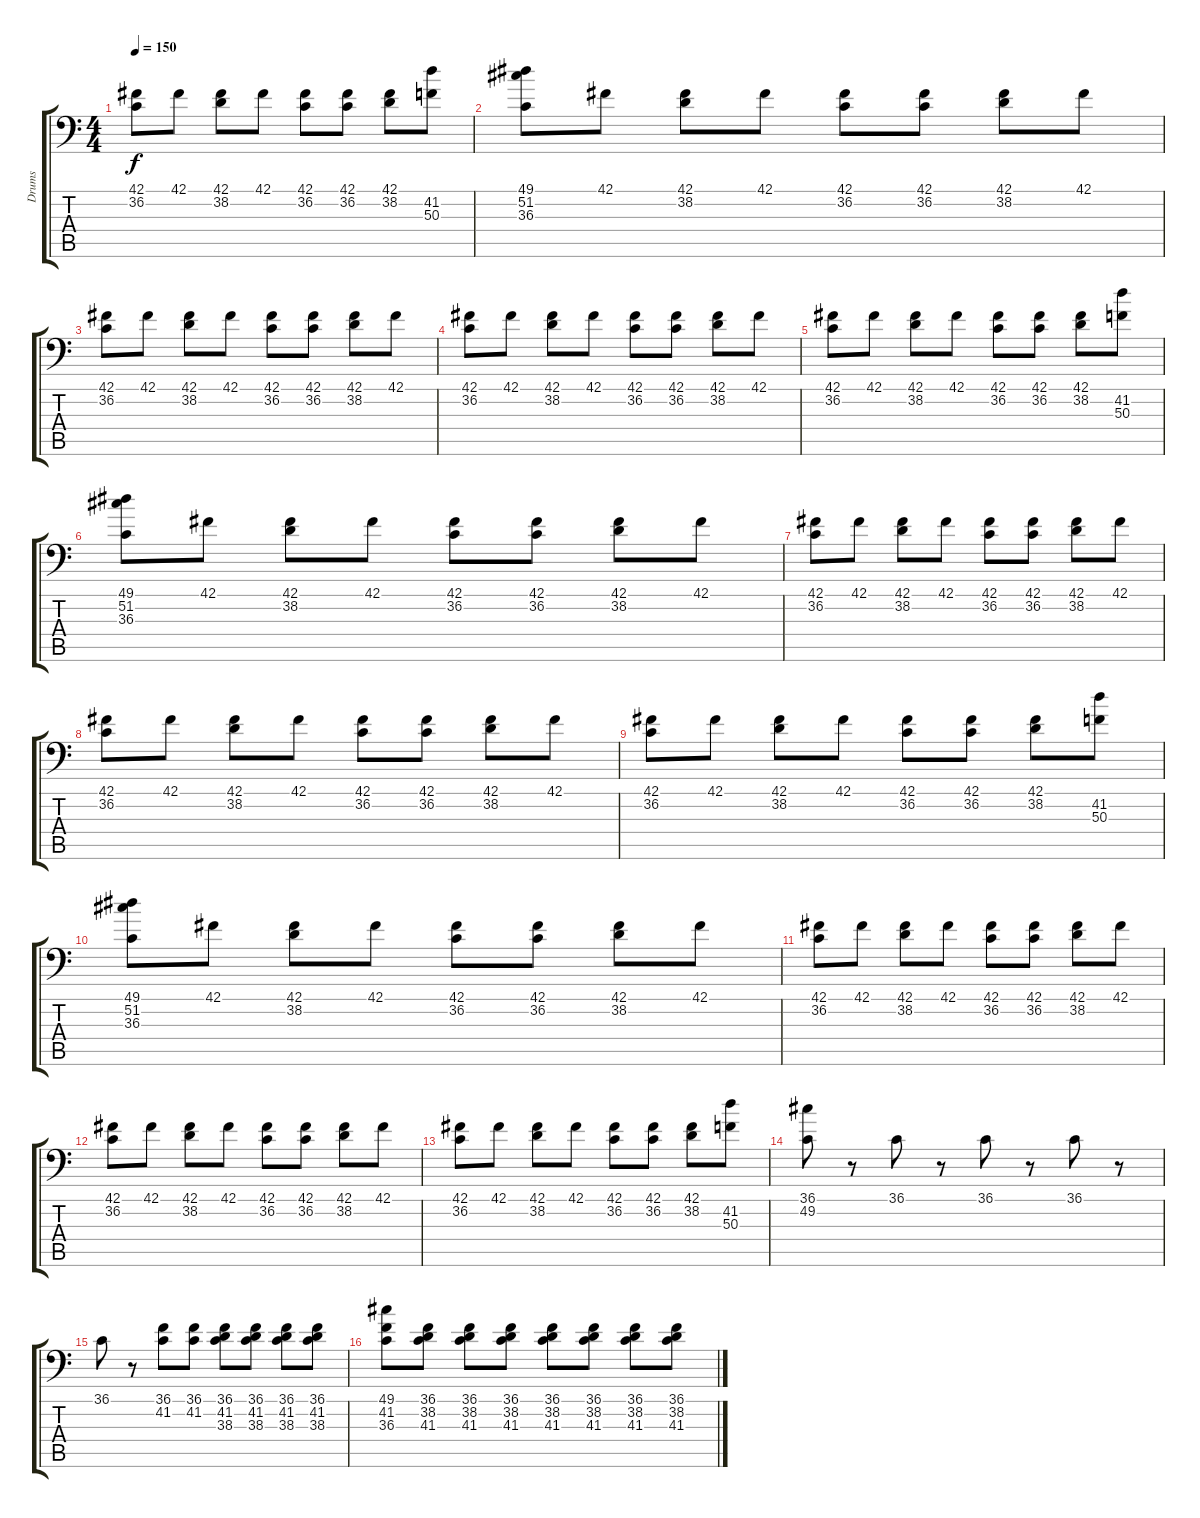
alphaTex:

\track ("Drums" "Drums") {instrument acousticgrandpiano}
\staff {score tabs}
\tuning (C-1 C-1 C-1 C-1 C-1 C-1) {hide}
\ts (4 4)
\tempo 150
\clef f4
\ks c
(42.1 36.2).8{dy f} 42.1.8 (42.1 38.2).8 42.1.8 (42.1 36.2).8 (42.1 36.2).8 (42.1 38.2).8 (41.2 50.3).8 |
(49.1 51.2 36.3).8 42.1.8 (42.1 38.2).8 42.1.8 (42.1 36.2).8 (42.1 36.2).8 (42.1 38.2).8 42.1.8 |
(42.1 36.2).8 42.1.8 (42.1 38.2).8 42.1.8 (42.1 36.2).8 (42.1 36.2).8 (42.1 38.2).8 42.1.8 |
(42.1 36.2).8 42.1.8 (42.1 38.2).8 42.1.8 (42.1 36.2).8 (42.1 36.2).8 (42.1 38.2).8 42.1.8 |
(42.1 36.2).8 42.1.8 (42.1 38.2).8 42.1.8 (42.1 36.2).8 (42.1 36.2).8 (42.1 38.2).8 (41.2 50.3).8 |
(49.1 51.2 36.3).8 42.1.8 (42.1 38.2).8 42.1.8 (42.1 36.2).8 (42.1 36.2).8 (42.1 38.2).8 42.1.8 |
(42.1 36.2).8 42.1.8 (42.1 38.2).8 42.1.8 (42.1 36.2).8 (42.1 36.2).8 (42.1 38.2).8 42.1.8 |
(42.1 36.2).8 42.1.8 (42.1 38.2).8 42.1.8 (42.1 36.2).8 (42.1 36.2).8 (42.1 38.2).8 42.1.8 |
(42.1 36.2).8 42.1.8 (42.1 38.2).8 42.1.8 (42.1 36.2).8 (42.1 36.2).8 (42.1 38.2).8 (41.2 50.3).8 |
(49.1 51.2 36.3).8 42.1.8 (42.1 38.2).8 42.1.8 (42.1 36.2).8 (42.1 36.2).8 (42.1 38.2).8 42.1.8 |
(42.1 36.2).8 42.1.8 (42.1 38.2).8 42.1.8 (42.1 36.2).8 (42.1 36.2).8 (42.1 38.2).8 42.1.8 |
(42.1 36.2).8 42.1.8 (42.1 38.2).8 42.1.8 (42.1 36.2).8 (42.1 36.2).8 (42.1 38.2).8 42.1.8 |
(42.1 36.2).8 42.1.8 (42.1 38.2).8 42.1.8 (42.1 36.2).8 (42.1 36.2).8 (42.1 38.2).8 (41.2 50.3).8 |
(36.1 49.2).8 r.8 36.1.8 r.8 36.1.8 r.8 36.1.8 r.8 |
36.1.8 r.8 (36.1 41.2).8 (36.1 41.2).8 (36.1 41.2 38.3).8 (36.1 41.2 38.3).8 (36.1 41.2 38.3).8 (36.1 41.2 38.3).8 |
(49.1 41.2 36.3).8 (36.1 38.2 41.3).8 (36.1 38.2 41.3).8 (36.1 38.2 41.3).8 (36.1 38.2 41.3).8 (36.1 38.2 41.3).8 (36.1 38.2 41.3).8 (36.1 38.2 41.3).8
